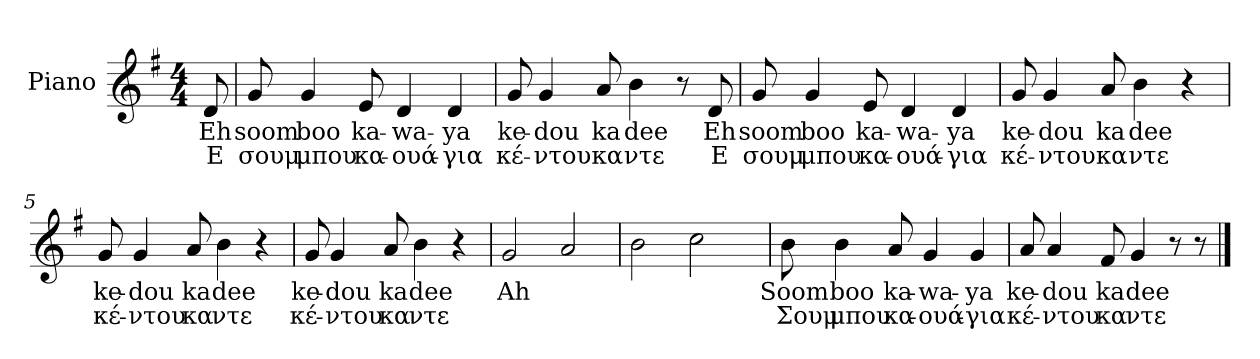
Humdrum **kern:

**kern	**text	**text
*part1	*part1	*part1
*staff1	*staff1	*staff1
*I"Piano	*	*
*I'Pno.	*	*
*clefG2	*	*
*k[f#]	*	*
*M4/4	*	*
=	=	=
!	!LO:LY:b	!LO:LY:b
8d/	Eh	Ε
=1	=1	=1
!	!LO:LY:b	!LO:LY:b
8g/	soom	σουμ
!	!LO:LY:b	!LO:LY:b
4g/	boo	μπου
!	!LO:LY:b	!LO:LY:b
8e/	ka-	κα-
!	!LO:LY:b	!LO:LY:b
4d/	-wa-	-ουά-
!	!LO:LY:b	!LO:LY:b
4d/	-ya	-για
=2	=2	=2
!	!LO:LY:b	!LO:LY:b
8g/	ke-	κέ-
!	!LO:LY:b	!LO:LY:b
4g/	-dou	-ντου
!	!LO:LY:b	!LO:LY:b
8a/	ka	κα
!	!LO:LY:b	!LO:LY:b
4b\	dee	ντε
8r	.	.
!	!LO:LY:b	!LO:LY:b
8d/	Eh	Ε
=3	=3	=3
!	!LO:LY:b	!LO:LY:b
8g/	soom	σουμ
!	!LO:LY:b	!LO:LY:b
4g/	boo	μπου
!	!LO:LY:b	!LO:LY:b
8e/	ka-	κα-
!	!LO:LY:b	!LO:LY:b
4d/	-wa-	-ουά-
!	!LO:LY:b	!LO:LY:b
4d/	-ya	-για
!!LO:LB:g=z
=4	=4	=4
!	!LO:LY:b	!LO:LY:b
8g/	ke-	κέ-
!	!LO:LY:b	!LO:LY:b
4g/	-dou	-ντου
!	!LO:LY:b	!LO:LY:b
8a/	ka	κα
!	!LO:LY:b	!LO:LY:b
4b\	dee	ντε
4r	.	.
=5	=5	=5
!	!LO:LY:b	!LO:LY:b
8g/	ke-	κέ-
!	!LO:LY:b	!LO:LY:b
4g/	-dou	-ντου
!	!LO:LY:b	!LO:LY:b
8a/	ka	κα
!	!LO:LY:b	!LO:LY:b
4b\	dee	ντε
4r	.	.
=6	=6	=6
!	!LO:LY:b	!LO:LY:b
8g/	ke-	κέ-
!	!LO:LY:b	!LO:LY:b
4g/	-dou	-ντου
!	!LO:LY:b	!LO:LY:b
8a/	ka	κα
!	!LO:LY:b	!LO:LY:b
4b\	dee	ντε
4r	.	.
=7	=7	=7
!	!LO:LY:b	!
2g/	Ah	.
2a/	.	.
=8	=8	=8
2b\	.	.
2cc\	.	.
!!LO:LB:g=z
=9	=9	=9
!	!LO:LY:b	!LO:LY:b
8b\	Soom	Σουμ
!	!LO:LY:b	!LO:LY:b
4b\	-boo	μπου
!	!LO:LY:b	!LO:LY:b
8a/	ka-	κα-
!	!LO:LY:b	!LO:LY:b
4g/	-wa-	-ουά-
!	!LO:LY:b	!LO:LY:b
4g/	-ya	-για
=10	=10	=10
!	!LO:LY:b	!LO:LY:b
8a/	ke-	κέ-
!	!LO:LY:b	!LO:LY:b
4a/	-dou	-ντου
!	!LO:LY:b	!LO:LY:b
8f#/	ka	κα
!	!LO:LY:b	!LO:LY:b
4g/	dee	ντε
8r	.	.
8r	.	.
==	==	==
*-	*-	*-
